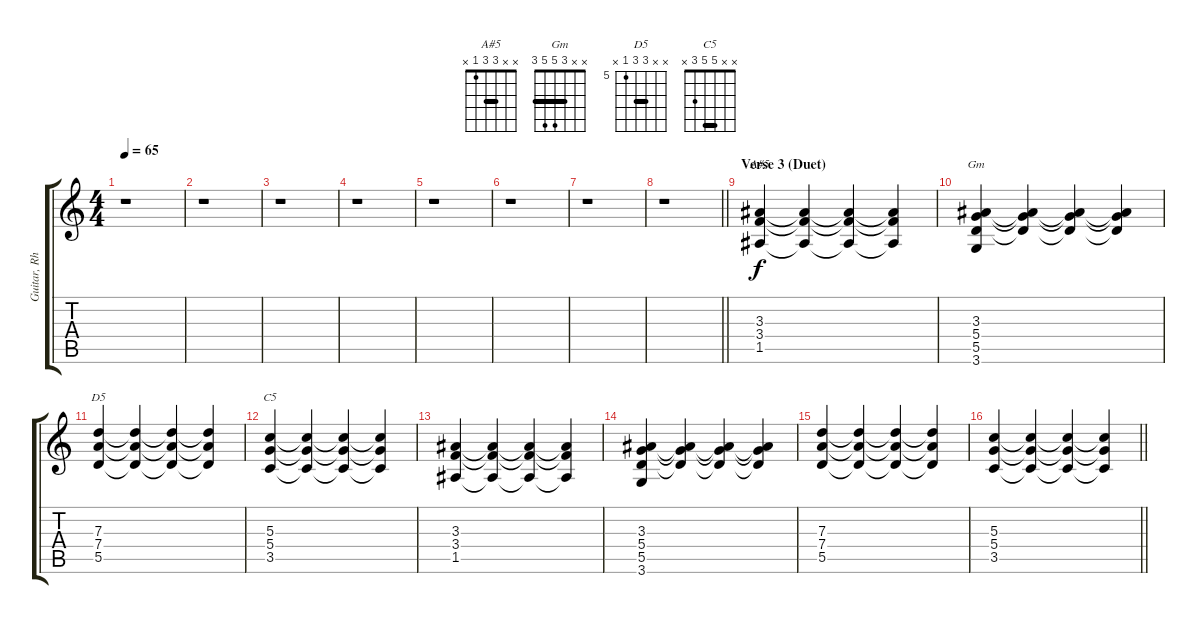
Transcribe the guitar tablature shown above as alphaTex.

\track ("Guitar, Rhythm" "Guitar, Rh") {instrument distortionguitar}
\staff {score tabs}
\tuning (E4 B3 G3 D3 A2 E2) {hide}
\chord ("A#5" x x 3 3 1 x) {barre 3}
\chord ("Gm" x x 3 5 5 3) {barre 3}
\chord ("D5" x x 7 7 5 x) {firstfret 5 barre 7}
\chord ("C5" x x 5 5 3 x) {barre 5}
\ts (4 4)
\tempo 65
\clef g2
\ks c
r.1{dy f} |
r.1 |
r.1 |
r.1 |
r.1 |
r.1 |
r.1 |
\barLineRight lightlight
r.1 |
\section ("" "Verse 3 (Duet)")
(3.3 3.4 1.5).4{ch "A#5"} (3.3{t} 3.4{t} 1.5{t}).4 (3.3{t} 3.4{t} 1.5{t}).4 (3.3{t} 3.4{t} 1.5{t}).4 |
(3.3 5.4 5.5 3.6).4{ch "Gm"} (3.3{t} 5.4{t} 5.5{t}).4 (3.3{t} 5.4{t} 5.5{t}).4 (3.3{t} 5.4{t} 5.5{t}).4 |
(7.3 7.4 5.5).4{ch "D5"} (7.3{t} 7.4{t} 5.5{t}).4 (7.3{t} 7.4{t} 5.5{t}).4 (7.3{t} 7.4{t} 5.5{t}).4 |
(5.3 5.4 3.5).4{ch "C5"} (5.3{t} 5.4{t} 3.5{t}).4 (5.3{t} 5.4{t} 3.5{t}).4 (5.3{t} 5.4{t} 3.5{t}).4 |
(3.3 3.4 1.5).4 (3.3{t} 3.4{t} 1.5{t}).4 (3.3{t} 3.4{t} 1.5{t}).4 (3.3{t} 3.4{t} 1.5{t}).4 |
(3.3 5.4 5.5 3.6).4 (3.3{t} 5.4{t} 5.5{t}).4 (3.3{t} 5.4{t} 5.5{t}).4 (3.3{t} 5.4{t} 5.5{t}).4 |
(7.3 7.4 5.5).4 (7.3{t} 7.4{t} 5.5{t}).4 (7.3{t} 7.4{t} 5.5{t}).4 (7.3{t} 7.4{t} 5.5{t}).4 |
\barLineRight lightlight
(5.3 5.4 3.5).4 (5.3{t} 5.4{t} 3.5{t}).4 (5.3{t} 5.4{t} 3.5{t}).4 (5.3{t} 5.4{t} 3.5{t}).4
